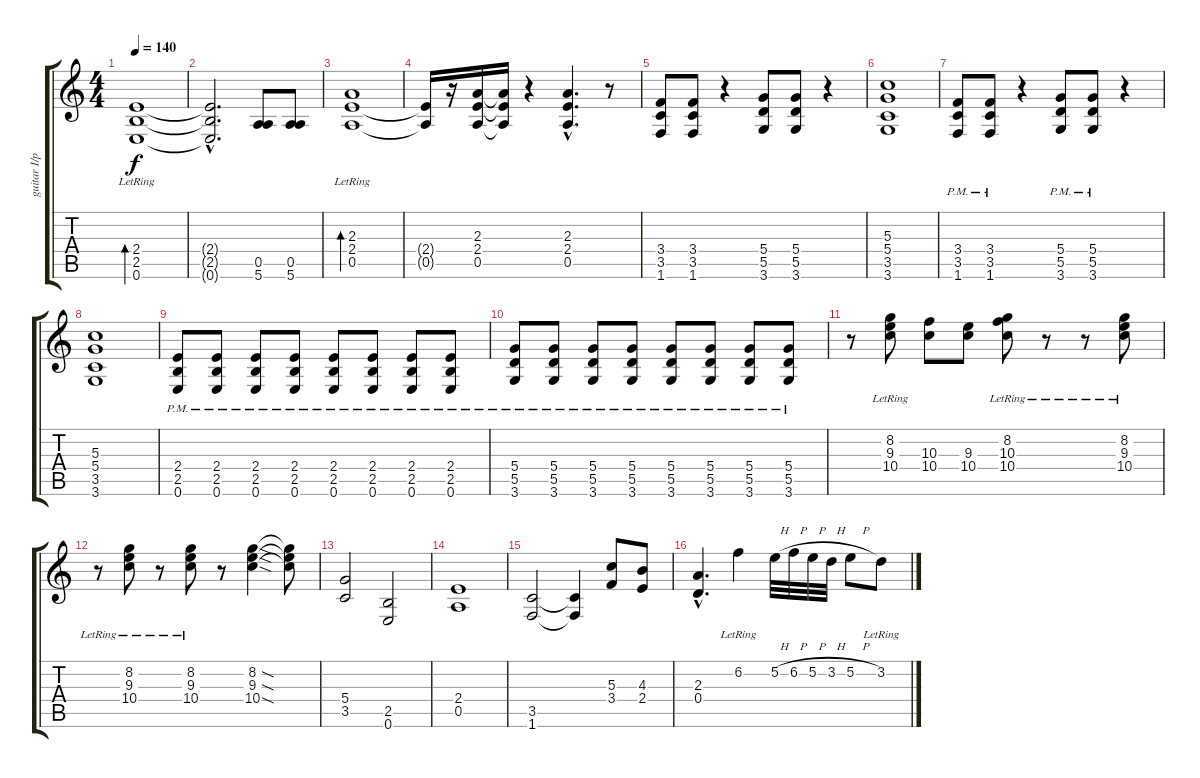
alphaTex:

\track ("guitar I/piano" "guitar I/p") {instrument distortionguitar}
\staff {score tabs}
\tuning (E4 B3 G3 D3 A2 E2) {hide}
\ts (4 4)
\tempo 140
\clef g2
\ks c
(2.4 2.5{lr} 0.6).1{bd 30 dy f volume 10 balance 8 instrument distortionguitar} |
(2.4{hac t} 2.5{hac t} 0.6{hac t}).2{d} (0.5 5.6).8 (0.5 5.6).8 |
(2.3 2.4 0.5{lr}).1{bd 30} |
(2.4{t} 0.5{t}).16 r.16 (2.3 2.4 0.5).16 (2.3{t} 2.4{t} 0.5{t}).16 r.4 (2.3{hac} 2.4{hac} 0.5{hac}).4{d} r.8 |
(3.4 3.5 1.6).8 (3.4 3.5 1.6).8 r.4 (5.4 5.5 3.6).8 (5.4 5.5 3.6).8 r.4 |
(5.3 5.4 3.5 3.6).1 |
(3.4 3.5 1.6{pm}).8 (3.4 3.5 1.6{pm}).8 r.4 (5.4 5.5 3.6{pm}).8 (5.4 5.5 3.6{pm}).8 r.4 |
(5.3 5.4 3.5 3.6).1 |
(2.4 2.5 0.6{pm}).8 (2.4 2.5 0.6{pm}).8 (2.4 2.5 0.6{pm}).8 (2.4 2.5 0.6{pm}).8 (2.4 2.5 0.6{pm}).8 (2.4 2.5 0.6{pm}).8 (2.4 2.5 0.6{pm}).8 (2.4 2.5 0.6{pm}).8 |
(5.4 5.5 3.6{pm}).8 (5.4 5.5 3.6{pm}).8 (5.4 5.5 3.6{pm}).8 (5.4 5.5 3.6{pm}).8 (5.4 5.5 3.6{pm}).8 (5.4 5.5 3.6{pm}).8 (5.4 5.5 3.6{pm}).8 (5.4 5.5 3.6{pm}).8 |
r.8 (8.2{lr} 9.3 10.4).8{volume 7 instrument distortionguitar} (10.3 10.4).8 (9.3 10.4).8 (8.2{lr} 10.3 10.4).8 r.8 r.8 (8.2{lr} 9.3 10.4).8 |
r.8 (8.2{lr} 9.3 10.4).8 r.8 (8.2{lr} 9.3 10.4).8 r.8 (8.2{sod} 9.3{sod} 10.4{sod}).4 (8.2{t} 9.3{t} 10.4{t}).8 |
(5.4 3.5).2 (2.5 0.6).2 |
(2.4 0.5).1 |
(3.5 1.6).2 (3.5{t} 1.6{t}).4 (5.3 3.4).8 (4.3 2.4).8 |
(2.3{hac} 0.4{hac}).4{d} 6.2{lr}.4 5.2{h}.32 6.2{h}.32 5.2{h}.32 3.2{h}.32 5.2{h}.8 3.2{lr}.8
